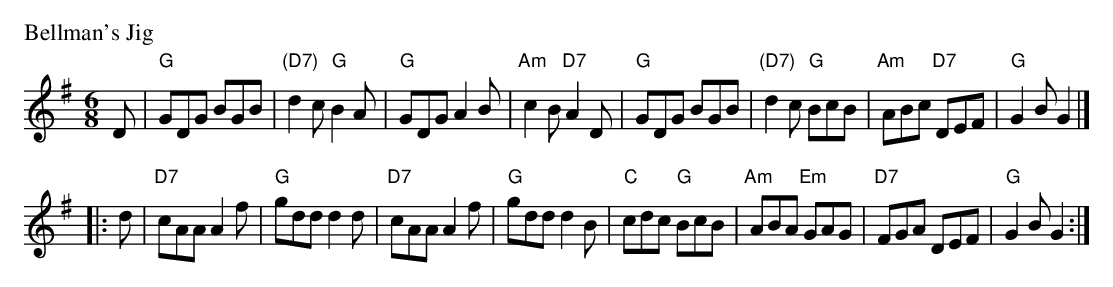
X:1
P: Bellman's Jig
M: 6/8
L: 1/8
K: G
D \
| "G"GDG BGB | "(D7)"d2c "G"B2A | "G"GDG A2B | "Am"c2B "D7"A2D \
| "G"GDG BGB | "(D7)"d2c "G"BcB | "Am"ABc "D7"DEF | "G"G2B G2 |]
|: d \
| "D7"cAA A2f | "G"gdd d2d | "D7"cAA A2f | "G"gdd d2B \
| "C"cdc "G"BcB | "Am"ABA "Em"GAG | "D7"FGA DEF | "G"G2B G2 :|
